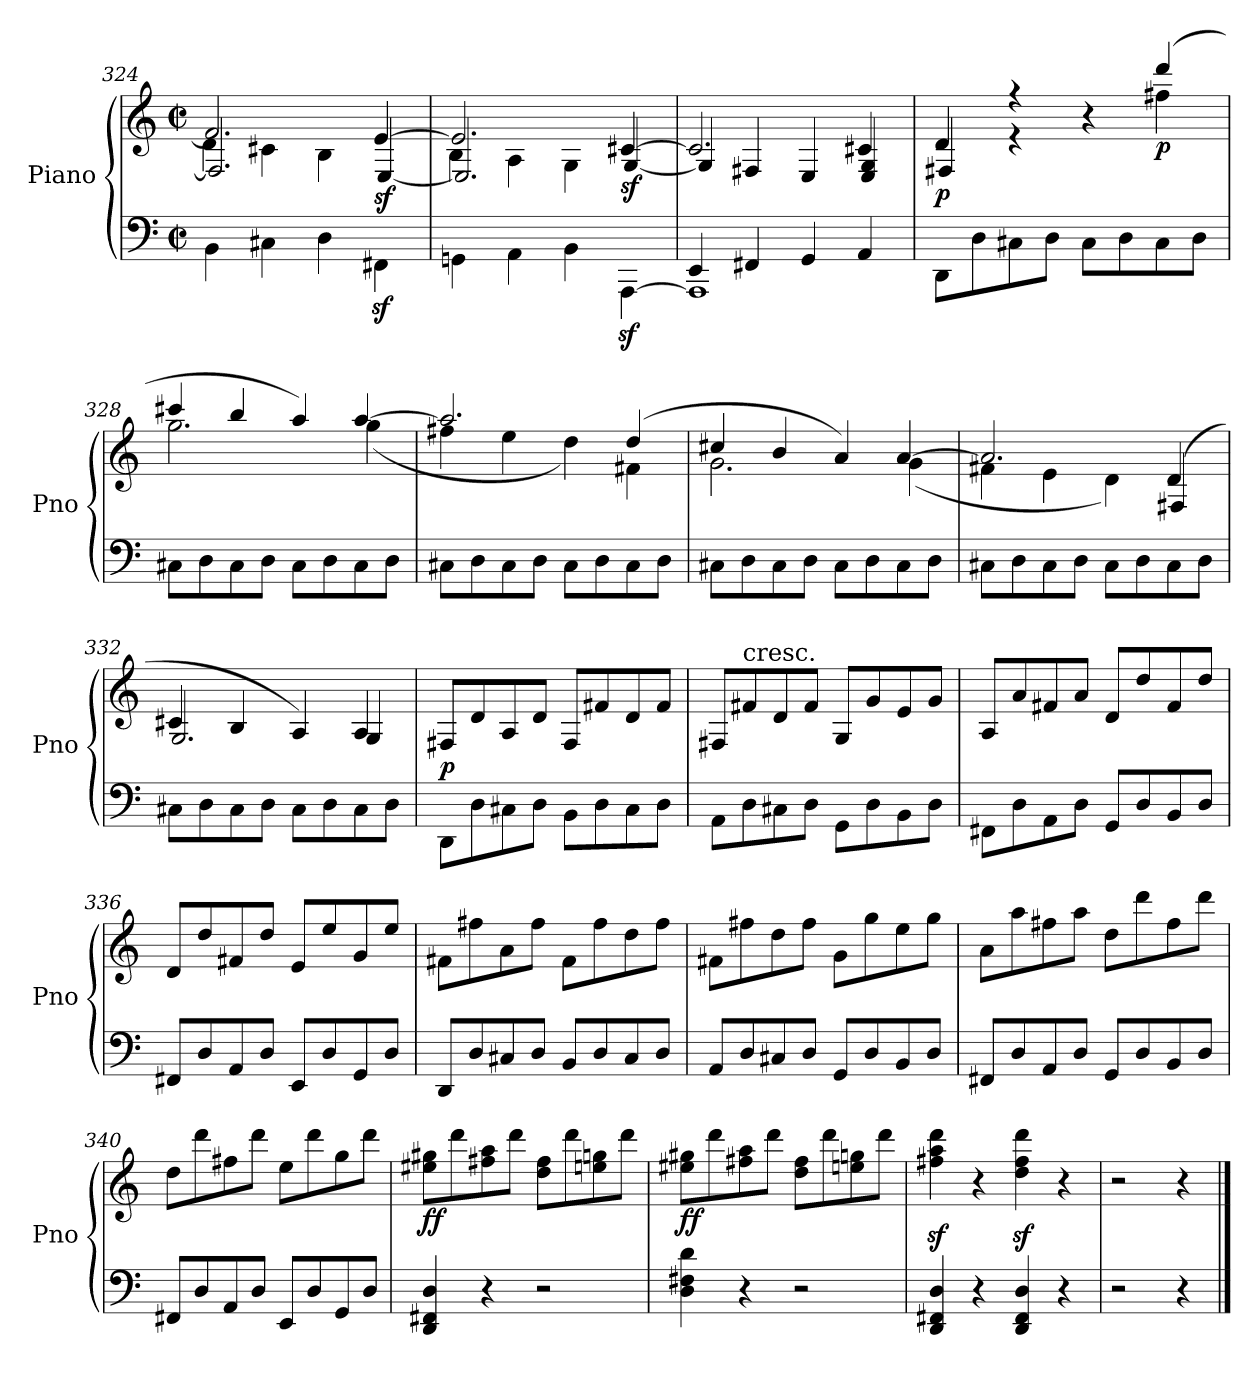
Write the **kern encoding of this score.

**kern	**kern	**dynam
*part1	*part1	*part1
*staff2	*staff1	*staff1/2
*I"Piano	*	*
*I'Pno	*	*
*clefF4	*clefG2	*
*k[]	*k[]	*
*C:	*C:	*
*M2/2	*M2/2	*
*met(c|)	*met(c|)	*
=324	=324	=324
*	*^	*
*	*	*^	*
4BB\	2.f#/]	2.F#/]	4d\	.
4C#X\	.	.	4c#X\	.
4D\	.	.	4B\	.
!	!	!	!	!LO:DY:b
4FF#Xz<\	[4e/	[4E/	4ryy	sf
=325	=325	=325	=325	=325
4GGn\	2.e/]	2.E/]	4B\	.
4AA\	.	.	4A\	.
4BB\	.	.	4G\	.
!	!	!	!	!LO:DY:b
[4AAAz<\	[4c#X/	[4G/	4ryy	sf
*	*	*v	*v	*
=326	=326	=326	=326
*^	*	*	*
1AAA]	4EE/	2.c#/]	4G/]	.
.	4FF#X/	.	4F#X/	.
.	4GG/	.	4E/	.
.	4AA/	4c#X/	4E/ 4G/	.
=327	=327	=327	=327	=327
!	!	!	!	!LO:DY:b
*v	*v	*	*	*
8DD\L	4d/	4F#X/	p
8D\	.	.	.
8C#X\	4r	4r	.
8D\J	.	.	.
8C#\L	4r	4ryy	.
8D\	.	.	.
!	!	!	!LO:DY:b
8C#\	(>4ddd/	4ff#X\	p
8D\J	.	.	.
=328	=328	=328	=328
8C#X\L	4ccc#X/	2.gg\	.
8D\	.	.	.
8C#\	4bb/	.	.
8D\J	.	.	.
8C#\L	4aa/)	.	.
8D\	.	.	.
8C#\	[4aa/	(<4gg\	.
8D\J	.	.	.
=329	=329	=329	=329
8C#X\L	2.aa/]	4ff#X\	.
8D\	.	.	.
8C#\	.	4ee\	.
8D\J	.	.	.
8C#\L	.	4dd\)	.
8D\	.	.	.
8C#\	(>4dd/	4f#X\	.
8D\J	.	.	.
=330	=330	=330	=330
8C#X\L	4cc#X/	2.g\	.
8D\	.	.	.
8C#\	4b/	.	.
8D\J	.	.	.
8C#\L	4a/)	.	.
8D\	.	.	.
8C#\	[4a/	(<4g\	.
8D\J	.	.	.
=331	=331	=331	=331
8C#X\L	2.a/]	4f#X\	.
8D\	.	.	.
8C#\	.	4e\	.
8D\J	.	.	.
8C#\L	.	4d\)	.
8D\	.	.	.
8C#\	(>4d/	4F#X/	.
8D\J	.	.	.
=332	=332	=332	=332
8C#X\L	4c#X/	2.G/	.
8D\	.	.	.
8C#\	4B/	.	.
8D\J	.	.	.
8C#\L	4A/)	.	.
8D\	.	.	.
8C#\	4A/	4G/	.
8D\J	.	.	.
*	*v	*v	*
=333	=333	=333
!	!	!LO:DY:b
8DD\L	8F#X/L	p
8D\	8d/	.
8C#X\	8A/	.
8D\J	8d/J	.
8BB\L	8F#/L	.
8D\	8f#X/	.
8C#\	8d/	.
8D\J	8f#/J	.
=334	=334	=334
8AA\L	8F#X/L	.
!	!LO:TX:a:t=cresc.	!
8D\	8f#X/	.
8C#X\	8d/	.
8D\J	8f#/J	.
8GG\L	8G/L	.
8D\	8g/	.
8BB\	8e/	.
8D\J	8g/J	.
=335	=335	=335
8FF#X\L	8A/L	.
8D\	8a/	.
8AA\	8f#X/	.
8D\J	8a/J	.
8GG/L	8d/L	.
8D/	8dd/	.
8BB/	8f#/	.
8D/J	8dd/J	.
=336	=336	=336
8FF#X/L	8d/L	.
8D/	8dd/	.
8AA/	8f#X/	.
8D/J	8dd/J	.
8EE/L	8e/L	.
8D/	8ee/	.
8GG/	8g/	.
8D/J	8ee/J	.
=337	=337	=337
8DD/L	8f#X\L	.
8D/	8ff#X\	.
8C#X/	8a\	.
8D/J	8ff#\J	.
8BB/L	8f#\L	.
8D/	8ff#\	.
8C#/	8dd\	.
8D/J	8ff#\J	.
=338	=338	=338
8AA/L	8f#X\L	.
8D/	8ff#X\	.
8C#X/	8dd\	.
8D/J	8ff#\J	.
8GG/L	8g\L	.
8D/	8gg\	.
8BB/	8ee\	.
8D/J	8gg\J	.
=339	=339	=339
8FF#X/L	8a\L	.
8D/	8aa\	.
8AA/	8ff#X\	.
8D/J	8aa\J	.
8GG/L	8dd\L	.
8D/	8ddd\	.
8BB/	8ff#\	.
8D/J	8ddd\J	.
=340	=340	=340
8FF#X/L	8dd\L	.
8D/	8ddd\	.
8AA/	8ff#X\	.
8D/J	8ddd\J	.
8EE/L	8ee\L	.
8D/	8ddd\	.
8GG/	8gg\	.
8D/J	8ddd\J	.
=341	=341	=341
!	!	!LO:DY:b
4DD/ 4FF#X/ 4D/	8ee#X\ 8gg#X\L	ff
.	8ddd\	.
4r	8ff#X\ 8aa\	.
.	8ddd\J	.
2r	8dd\ 8ff#\L	.
.	8ddd\	.
.	8een\ 8ggn\	.
.	8ddd\J	.
=342	=342	=342
!	!	!LO:DY:b
4D\ 4F#X\ 4d\	8ee#X\ 8gg#X\L	ff
.	8ddd\	.
4r	8ff#X\ 8aa\	.
.	8ddd\J	.
2r	8dd\ 8ff#\L	.
.	8ddd\	.
.	8een\ 8ggn\	.
.	8ddd\J	.
=343	=343	=343
4DD/ 4FF#X/ 4D/	4ff#X\z< 4aa\z< 4ddd\z<	.
4r	4r	.
4DD/ 4FF#/ 4D/	4dd\z< 4ff#\z< 4ddd\z<	.
4r	4r	.
=344	=344	=344
2r	2r	.
4r	4r	.
==	==	==
*-	*-	*-
